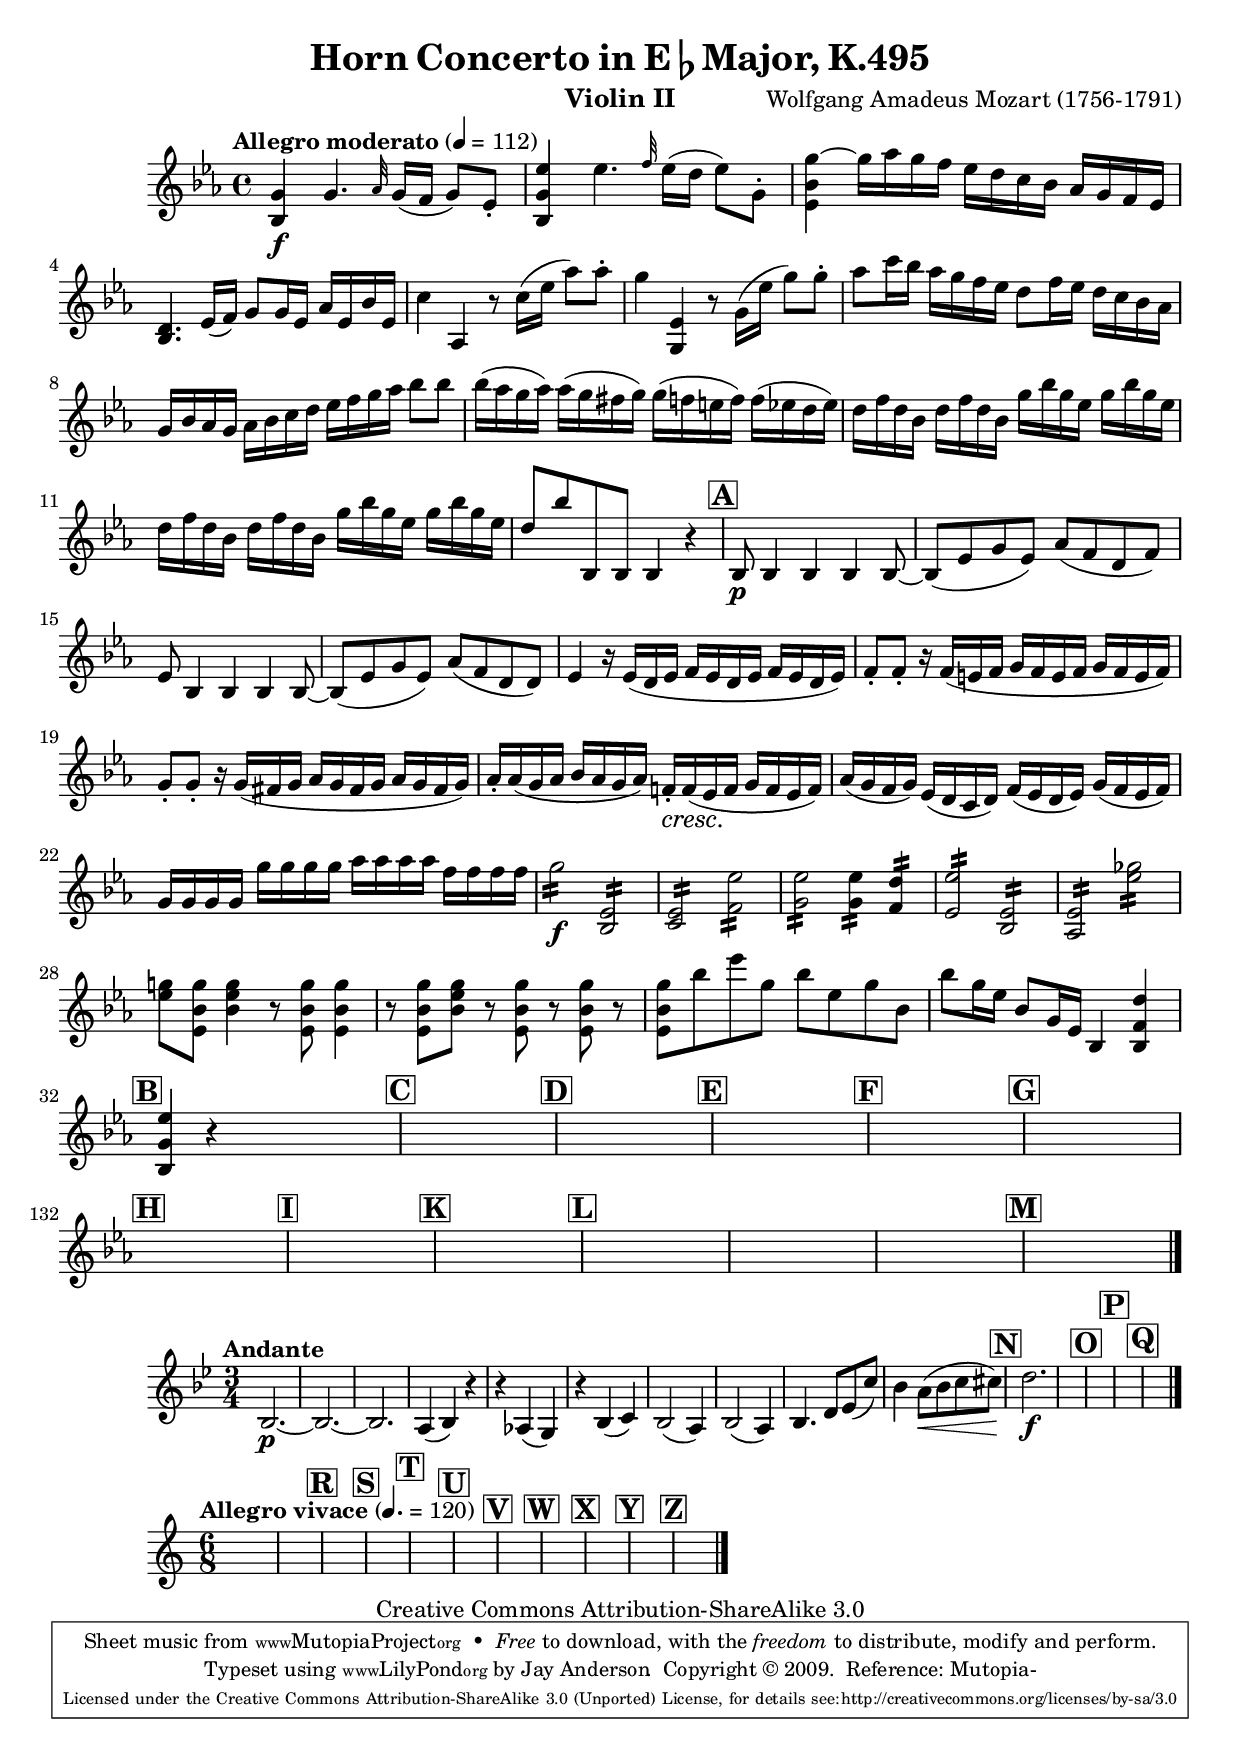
\version "2.12.2"

\include "defs.lyi"
\version "2.12.2"

\include "defs.lyi"

violinTwoMvtI = \relative c''
{
  \key ees \major
  <g bes,>4\f g4. \grace aes32 g16( f g8) ees-. |
  <ees' g, bes,>4 ees4. \grace f32 ees16( d ees8) g,-. |
  <g'~ bes, ees,>4 g16 aes g f ees d c bes aes g f ees |
  <d bes>4. ees16( f) g8 g16 ees aes ees bes' ees, |
  c'4 aes, r8 c'16( ees aes8) aes-. |
  g4 <ees, g,> r8 g16( ees' g8) g-. |
  aes8 c16 bes aes g f ees d8 f16 ees d c bes aes |
  g bes aes g aes bes c d ees f g aes bes8 bes |
  bes16( aes g aes) aes( g fis g) g( f e f) f( ees d ees) |
  \repeat unfold 2
  {
    \repeat unfold 2 {d16 f d bes} \repeat unfold 2 {g' bes g ees} |
  }
  d8 bes' bes,, bes bes4 r |

  %A
  bes8\p bes4 bes bes bes8~ |
  bes( ees g ees) aes( f d f) |
  ees8 bes4 bes bes bes8~ |
  bes( ees g ees) aes( f d d) | %TODO: Should this end in an f?
  ees4 r16 ees( d ees f ees d ees f ees d ees) |
  f8-. f-. r16 f( e f g f e f g f e f) |
  g8-. g-. r16 g( fis g aes g fis g aes g fis g) |
  \override DynamicTextSpanner #'dash-period = #-1.0
  \crescTextCresc
  aes-. aes( g aes bes aes g aes) f-.\< f( ees f g f ees f) |
  aes( g f g) ees( d c d) f( ees d ees) g( f ees f) |
  g g g g g' g g g aes aes aes aes f f f f |
  \repeat tremolo 8 g16\f \repeat tremolo 8 <ees, bes> |
  \repeat tremolo 8 <ees c> \repeat tremolo 8 <f ees'> |
  \repeat tremolo 8 <g ees'> \repeat tremolo 4 <g ees'> \repeat tremolo 4 <f d'> |
  \repeat tremolo 8 <ees ees'> \repeat tremolo 8 <ees bes> |
  \repeat tremolo 8 <ees aes,> \repeat tremolo 8 <ees' ges> |
  <g ees>8 <g bes, ees,> <g bes, ees>4 r8 <g bes, ees,> <g bes, ees,>4 |
  r8 <g bes, ees,> <g bes, ees> r <g bes, ees,> r <g bes, ees,> r |
  <g bes, ees,>8 bes ees g, bes ees, g bes, |
  bes' g16 ees bes8 g16 ees bes4 <bes f' d'> |

  %B
  <bes g' ees'> r
}


\version "2.12.2"

\include "defs.lyi"

violinTwoMvtII = \relative c'
{
  \key bes \major
  bes2.~\p |
  bes~ |
  bes |
  a4( bes) r |
  r aes( g) |
  r bes( c) |
  bes2( a4) |
  bes2( a4) |
  bes4. d8 ees( c') |
  bes4 a8(\< bes c cis) |

  %N
  d2.\f |
}


\version "2.12.2"

\include "defs.lyi"

violinTwoMvtIII = \relative c''
{
}



instrument = "Violin II"

mvtI = \violinTwoMvtI
mvtII = \violinTwoMvtII
mvtIII = \violinTwoMvtIII

\version "2.13.4"

\include "defs.lyi"

\paper
{
  ragged-last-bottom = ##f
}

\book
{
  \include "header.lyi"
  \score
  {
    \new Staff
    {
      #(set-accidental-style 'modern)
      \set Score.skipBars = ##t
      << \mvtI \outlineMvtI >>
    }
  }
  \score
  {
    \new Staff
    {
      #(set-accidental-style 'modern)
      \set Score.skipBars = ##t
      << \mvtII \outlineMvtII >>
    }
  }
  \score
  {
    \new Staff
    {
      #(set-accidental-style 'modern)
      \set Score.skipBars = ##t
      << \mvtIII \outlineMvtIII >>
    }
  }
}



